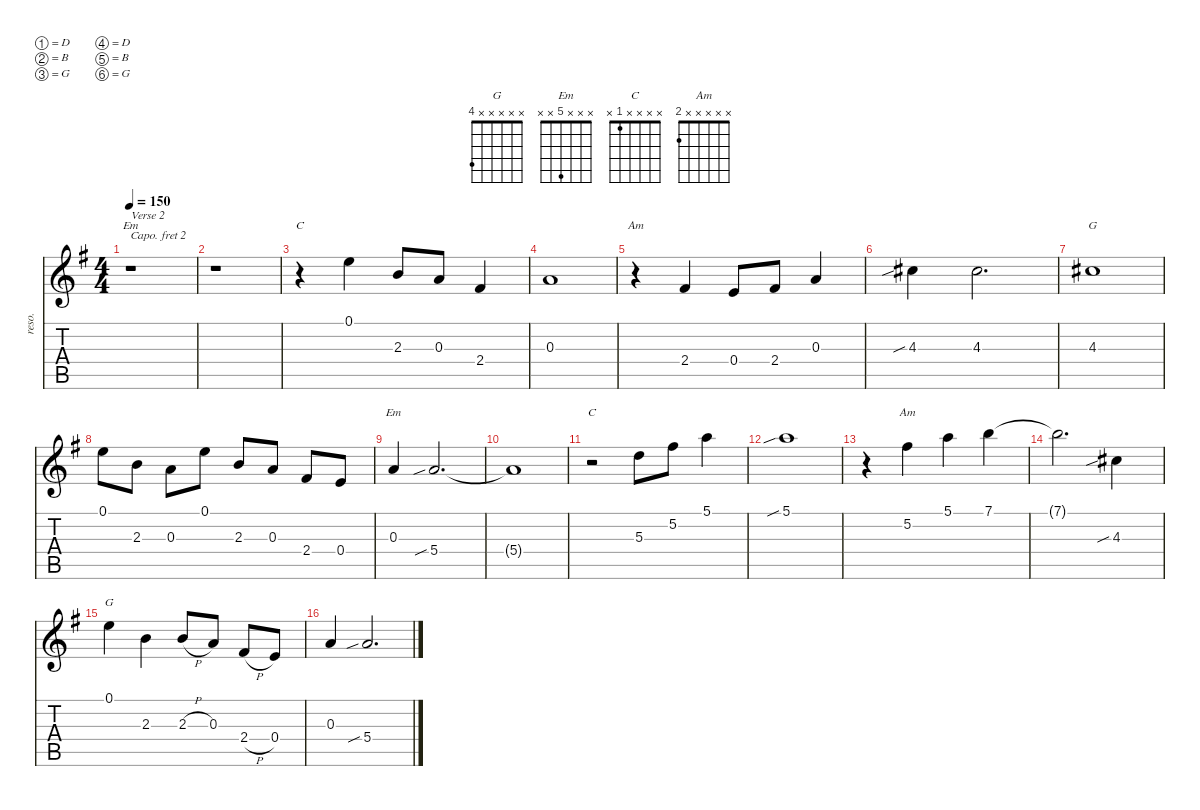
\defaultSystemsLayout 4
\hideDynamics
\bracketExtendMode nobrackets
\track ("Resonator" "reso.") {instrument acousticguitarsteel}
\staff {score tabs}
\capo 2
\tuning (D4 B3 G3 D3 B2 G2)
\chord ("G" x x 4 x x x) {showfingering false}
\chord ("Em" x x x 2 x x) {showfingering false}
\chord ("C" x x x x 1 x) {showfingering false}
\chord ("Am" x x x x x 2) {showfingering false}
\chord ("G" x x x x x 4) {showfingering false}
\chord ("Em" x x x 5 x x) {showfingering false}
\ts (4 4)
\tempo 150
\clef g2
\ks g
r.1{ch "Em" txt "Verse 2" dy mf beam Down} |
r.1{beam Down} |
r.4{ch "C" beam Down} 0.1{acc forcenatural}.4{beam Down} 2.3{acc forcenatural}.8{beam Up} 0.3{acc forcenatural}.8{beam Up} 2.4{acc #}.4{beam Up} |
0.3{acc forcenatural}.1{beam Up} |
r.4{ch "Am" beam Down} 2.4{acc #}.4{beam Up} 0.4{acc forcenatural}.8{beam Up} 2.4{acc #}.8{beam Up} 0.3{acc forcenatural}.4{beam Up} |
4.3{sib acc #}.4{beam Down} 4.3{acc #}.2{d beam Down} |
4.3{acc #}.1{ch "G" beam Down} |
0.1{acc forcenatural}.8{beam Down} 2.3{acc forcenatural}.8{beam Down} 0.3{acc forcenatural}.8{beam Down} 0.1{acc forcenatural}.8{beam Down} 2.3{acc forcenatural}.8{beam Up} 0.3{acc forcenatural}.8{beam Up} 2.4{acc #}.8{beam Up} 0.4{acc forcenatural}.8{beam Up} |
0.3{acc forcenatural}.4{ch "Em" beam Up} 5.4{sib acc forcenatural}.2{d beam Up} |
5.4{t acc forcenatural}.1{beam Up} |
r.2{ch "C" beam Down} 5.3{acc forcenatural}.8{beam Down} 5.2{acc #}.8{beam Down} 5.1{acc forcenatural}.4{beam Down} |
5.1{sib acc forcenatural}.1{beam Down} |
r.4{beam Down} 5.2{acc #}.4{ch "Am" beam Down} 5.1{acc forcenatural}.4{beam Down} 7.1{acc forcenatural}.4{beam Down} |
7.1{t acc forcenatural}.2{d beam Down} 4.3{sib acc #}.4{beam Down} |
0.1{acc forcenatural}.4{ch "G" beam Down} 2.3{acc forcenatural}.4{beam Down} 2.3{h acc forcenatural}.8{beam Up} 0.3{acc forcenatural}.8{beam Up} 2.4{h acc #}.8{beam Up} 0.4{acc forcenatural}.8{beam Up} |
0.3{acc forcenatural}.4{beam Up} 5.4{sib acc forcenatural}.2{d beam Up}
